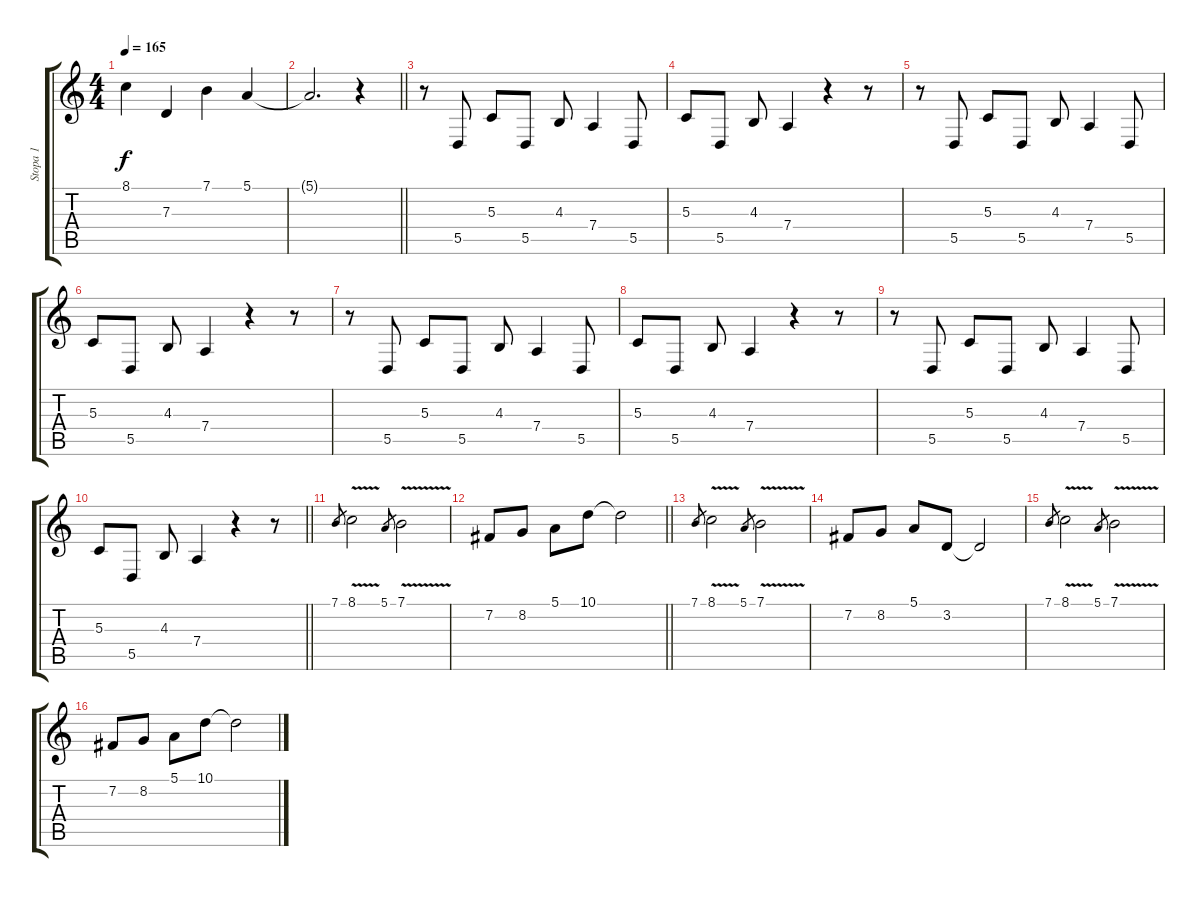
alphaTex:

\track ("Stopa 1" "Stopa 1") {instrument synthstrings1}
\staff {score tabs}
\tuning (E4 B3 G3 D3 A2 E2) {hide}
\ts (4 4)
\tempo 165
\clef g2
\ks c
8.1.4{dy f} 7.3.4 7.1.4 5.1.4 |
\barLineRight lightlight
5.1{t}.2{d} r.4 |
\section ("" "")
r.8{volume 16 instrument pad3polysynth} 5.5.8 5.3.8 5.5.8 4.3.8 7.4.4 5.5.8 |
5.3.8 5.5.8 4.3.8 7.4.4 r.4 r.8 |
r.8 5.5.8 5.3.8 5.5.8 4.3.8 7.4.4 5.5.8 |
5.3.8 5.5.8 4.3.8 7.4.4 r.4 r.8 |
r.8 5.5.8 5.3.8 5.5.8 4.3.8 7.4.4 5.5.8 |
5.3.8 5.5.8 4.3.8 7.4.4 r.4 r.8 |
r.8 5.5.8 5.3.8 5.5.8 4.3.8 7.4.4 5.5.8 |
\barLineRight lightlight
5.3.8 5.5.8 4.3.8 7.4.4 r.4 r.8 |
\section ("" "")
7.1.8{gr} 8.1{v}.2{instrument synthbrass2} 5.1.8{gr} 7.1{v}.2 |
\barLineRight lightlight
7.2.8 8.2.8 5.1.8 10.1.8 10.1{t}.2 |
7.1.8{gr} 8.1{v}.2 5.1.8{gr} 7.1{v}.2 |
7.2.8 8.2.8 5.1.8 3.2.8 3.2{t}.2 |
7.1.8{gr} 8.1{v}.2 5.1.8{gr} 7.1{v}.2 |
7.2.8 8.2.8 5.1.8 10.1.8 10.1{t}.2
